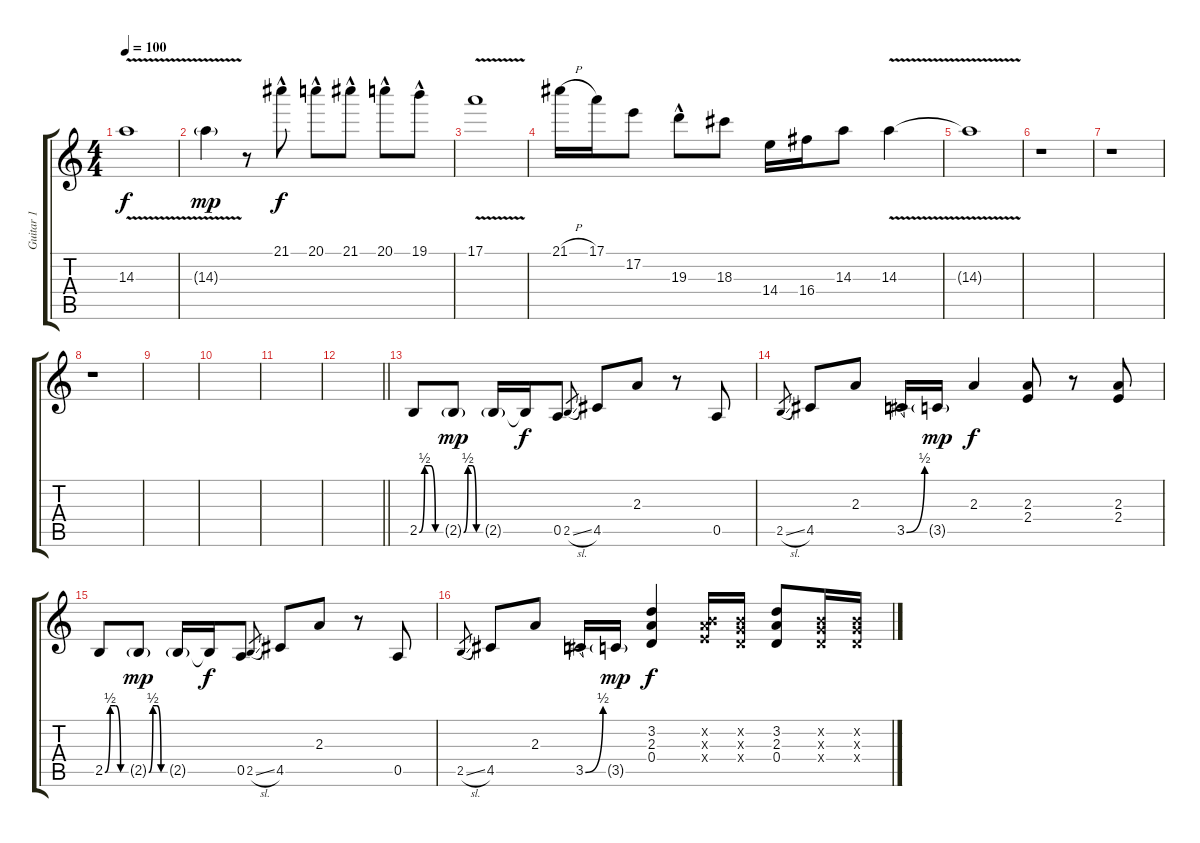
\track ("Guitar 1" "Guitar 1") {instrument distortionguitar}
\staff {score tabs}
\tuning (E4 B3 G3 D3 A2 E2) {hide}
\ts (4 4)
\tempo 100
\clef g2
\ks c
14.3{v}.1{dy f} |
14.3{v g}.4{dy mp} r.8 21.1{hac}.8{dy f} 20.1{hac}.8 21.1{hac}.8 20.1{hac}.8 19.1{hac}.8 |
17.1{v}.1 |
21.1{h}.16 17.1.16 17.2.8 19.3{hac}.8 18.3.8 14.4.16 16.4.16 14.3.8 14.3{v}.4 |
14.3{t}.1 |
r.1 |
r.1 |
r.1 |
|
|
|
\barLineRight lightlight
|
2.5{be (custom 0 0 15 2 30 2 45 0 60 0)}.8 2.5{be (custom 0 0 15 2 30 2 45 0 60 0) g}.8{dy mp} 2.5{g}.16 2.5{t}.16{dy f} 0.5.8 2.5{sl}.8{gr} 4.5.8 2.3.8 r.8 0.5.8 |
2.5{sl}.8{gr} 4.5.8 2.3.8 3.5{be (bend 0 0 60 2)}.16 3.5{g}.16{dy mp} 2.3.4{dy f} (2.3 2.4).8 r.8 (2.3 2.4).8 |
2.5{be (custom 0 0 15 2 30 2 45 0 60 0)}.8 2.5{be (custom 0 0 15 2 30 2 45 0 60 0) g}.8{dy mp} 2.5{g}.16 2.5{t}.16{dy f} 0.5.8 2.5{sl}.8{gr} 4.5.8 2.3.8 r.8 0.5.8 |
2.5{sl}.8{gr} 4.5.8 2.3.8 3.5{be (bend 0 0 60 2)}.16 3.5{g}.16{dy mp} (3.2 2.3 0.4).4{dy f} (0.2{x} 2.3{x} 2.4{x}).16 (0.2{x} 0.3{x} 0.4{x}).16 (3.2 2.3 0.4).8 (0.2{x} 0.3{x} 0.4{x}).16 (0.2{x} 0.3{x} 0.4{x}).16
